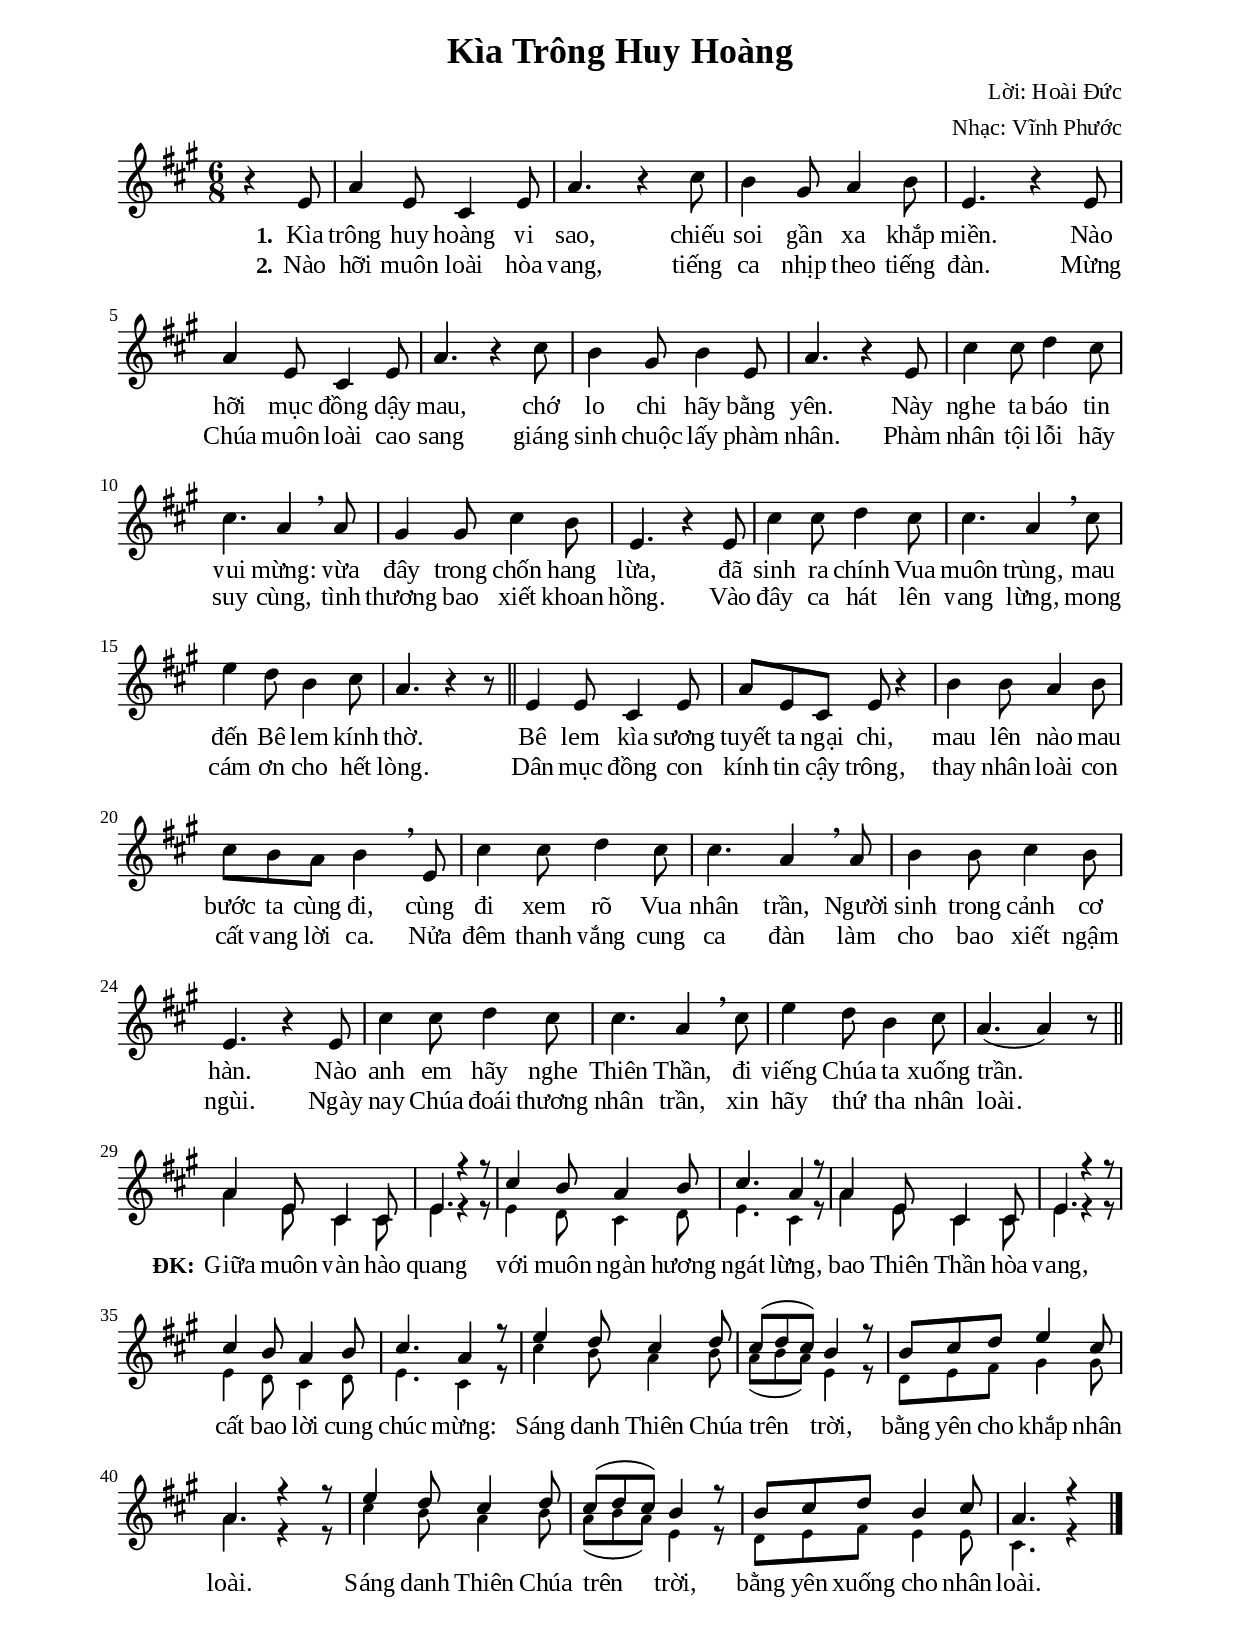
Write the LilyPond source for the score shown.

%%%%%%%%%%%%%%%%%%%%%%%%%%%%%
% Nội dung tài liệu
% 1. Cài đặt chung
% 2. Nhạc phiên khúc
% 3. Nhạc điệp khúc
% 4. Lời phiên khúc
% 5. Lời điệp khúc
% 6. Bố trí
%%%%%%%%%%%%%%%%%%%%%%%%%%%%%

%%%%%%%%%%%%%%%%%%%%%%%%%%%%%
% 1. Cài đặt chung
%%%%%%%%%%%%%%%%%%%%%%%%%%%%%
\version "2.18.2"
\include "english.ly"

\header {
  title = "Kìa Trông Huy Hoàng"
  composer = "Lời: Hoài Đức"
  arranger = "Nhạc: Vĩnh Phước"
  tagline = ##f
}

global = {
  \key a \major
  \time 6/8
}

\paper {
  #(set-paper-size "a4")
  top-margin = 15\mm
  bottom-margin = 15\mm
  left-margin = 20\mm
  right-margin = 20\mm
  indent = #0
  #(define fonts
	 (make-pango-font-tree "Liberation Serif"
	 		       "Liberation Serif"
			       "Liberation Serif"
			       (/ 20 20)))
  page-count = #1
}

%%%%%%%%%%%%%%%%%%%%%%%%%%%%%
% 2. Nhạc phiên khúc
%%%%%%%%%%%%%%%%%%%%%%%%%%%%%
verseMusic = \relative c' {
  \partial 4. r4 e8 |
  a4 e8 cs4 e8 |
  a4. r4 cs8 |
  b4 gs8 a4 b8 |
  e,4. r4 e8 |
  a4 e8 cs4 e8 |
  a4. r4 cs8 |
  b4 gs8 b4 e,8 |
  a4. r4 e8 |
  cs'4 cs8 d4 cs8 |
  cs4. a4 \breathe a8 |
  gs4 gs8 cs4 b8 |
  e,4. r4 e8 |
  cs'4 cs8 d4 cs8 |
  cs4. a4 \breathe cs8 |
  e4 d8 b4 cs8 |
  a4. r4 r8 \bar "||"
  e4 e8 cs4 e8 |
  a8 e cs e r4 |
  b'4 b8 a4 b8 |
  cs b a b4 \breathe e,8 |
  cs'4 cs8 d4 cs8 |
  cs4. a4 \breathe a8 |
  b4 b8 cs4 b8 |
  e,4. r4 e8 |
  cs'4 cs8 d4 cs8 |
  cs4. a4 \breathe cs8 |
  e4 d8 b4 cs8 |
  a4. (a4) r8 \bar "||"
}

%%%%%%%%%%%%%%%%%%%%%%%%%%%%%
% 3. Nhạc điệp khúc
%%%%%%%%%%%%%%%%%%%%%%%%%%%%%
sopChorus = \relative c'' {
  a4 e8 cs4 cs8 |
  e4. r4 r8 |
  cs'4 b8 a4 b8 |
  cs4. a4 r8 |
  a4 e8 cs4 cs8 |
  e4. r4 r8 |
  cs'4 b8 a4 b8 |
  cs4. a4 r8 |
  e'4 d8 cs4 d8 |
  cs8 (d cs) b4 r8 |
  b cs d e4 cs8 |
  a4. r4 r8 |
  e'4 d8 cs4 d8 |
  cs8 (d cs) b4 r8 |
  b cs d b4 cs8 |
  a4. r4 \bar "|."
}

bassChorus = \relative c'' {
  \override NoteHead.font-size = #-2
  \set Score.currentBarNumber = #29
  a4 e8 cs4 cs8 |
  e4. r4 r8 |
  e4 d8 cs4 d8 |
  e4. cs4 r8 |
  a'4 e8 cs4 cs8 |
  e4. r4 r8 |
  e4 d8 cs4 d8 |
  e4. cs4 r8 |
  cs'4 b8 a4 b8 |
  a (b a) e4 r8 |
  d8 e fs gs4 gs8 |
  a4. r4 r8 |
  cs4 b8 a4 b8 |
  a (b a) e4 r8 |
  d e fs e4 e8 |
  cs4. r4
}

%%%%%%%%%%%%%%%%%%%%%%%%%%%%%
% 4. Lời phiên khúc
%%%%%%%%%%%%%%%%%%%%%%%%%%%%%
verseOne = \lyricmode {
  \set stanza = #"1."
  Kìa trông huy hoàng vi sao, chiếu soi gần xa khắp miền.
  Nào hỡi mục đồng dậy mau, chớ lo chi hãy bằng yên.
  Này nghe ta báo tin vui mừng: vừa đây trong chốn hang lừa,
  đã sinh ra chính Vua muôn trùng, mau đến Bê lem kính thờ.
  Bê lem kìa sương tuyết ta ngại chi, mau lên nào mau bước ta cùng đi,
  cùng đi xem rõ Vua nhân trần, Người sinh trong cảnh cơ hàn.
  Nào anh em hãy nghe Thiên Thần, đi viếng Chúa ta xuống trần.
}

verseTwo = \lyricmode {
  \set stanza = #"2."
  Nào hỡi muôn loài hòa vang, tiếng ca nhịp theo tiếng đàn.
  Mừng Chúa muôn loài cao sang giáng sinh chuộc lấy phàm nhân.
  Phàm nhân tội lỗi hãy suy cùng, tình thương bao xiết khoan hồng.
  Vào đây ca hát lên vang lừng, mong cám ơn cho hết lòng.
  Dân mục đồng con kính tin cậy trông, thay nhân loài con cất vang lời ca.
  Nửa đêm thanh vắng cung ca đàn làm cho bao xiết ngậm ngùi.
  Ngày nay Chúa đoái thương nhân trần, xin hãy thứ tha nhân loài.
}


%%%%%%%%%%%%%%%%%%%%%%%%%%%%%
% 5. Lời điệp khúc
%%%%%%%%%%%%%%%%%%%%%%%%%%%%%
choruslyric = \lyricmode {
  \set stanza = #"ĐK:"
  Giữa muôn vàn hào quang với muôn ngàn hương ngát lừng,
  bao Thiên Thần hòa vang, cất bao lời cung chúc mừng:
  Sáng danh Thiên Chúa trên trời, bằng yên cho khắp nhân loài.
  Sáng danh Thiên Chúa trên trời, bằng yên xuống cho nhân loài.
}

%%%%%%%%%%%%%%%%%%%%%%%%%%%%%
% 6. Bố trí
%%%%%%%%%%%%%%%%%%%%%%%%%%%%%
\score {
  \new ChoirStaff <<
    \new Staff = verses <<
      \new Voice = "verse" {
        \global \stemNeutral \verseMusic
      }
    >>
    \new Lyrics \lyricsto verse \verseOne
    \new Lyrics \lyricsto verse \verseTwo
  >>
  \layout {
    \context {
      \Lyrics
      \override VerticalAxisGroup.staff-affinity = ##f
      \override VerticalAxisGroup.staff-staff-spacing =
        #'((basic-distance . 0)
     (minimum-distance . 1)
     (padding . 1))
    }
    \context {
      \Staff
      \override VerticalAxisGroup.staff-staff-spacing =
        #'((basic-distance . 0)
     (minimum-distance . 1)
     (padding . 1))
    }
  }
}

\score {
  \new ChoirStaff <<
    \new Staff = chorus <<
      \new Voice = "sopranos" {
        \voiceOne \global \stemUp \sopChorus
      }
      \new Voice = "basses" {
        \voiceTwo \global \stemDown \bassChorus
      }
    >>
    \new Lyrics = basses
    \context Lyrics = basses \lyricsto sopranos \choruslyric
  >>
  \layout {
    \context {
      \Lyrics
      \override VerticalAxisGroup.staff-affinity = ##f
      \override VerticalAxisGroup.staff-staff-spacing =
        #'((basic-distance . 0)
	   (minimum-distance . 1)
	   (padding . 1))
    }
    \context {
      \Staff
      \remove "Time_signature_engraver"
      \override VerticalAxisGroup.staff-staff-spacing =
        #'((basic-distance . 0)
	   (minimum-distance . 1)
	   (padding . 1))
    }
  }
}
